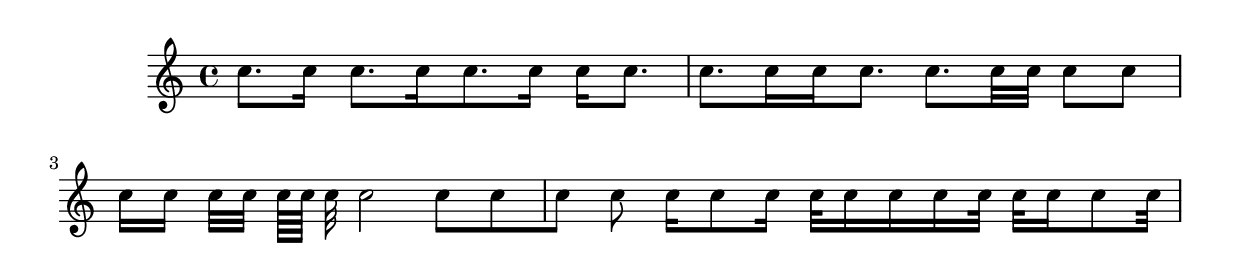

\version "2.4.0"

\header{
texidoc="
Beaming is generated automatically. Beams may cross bar lines. In that
case, line breaks are forbidden.  Yet clef and key signatures are
hidden just as with breakable bar lines.
"
}

\score { \context Staff  \relative c''  {
	 c8.[ c16]
	 c8.[ c16 c8.  c16]
	 c16[ c8.] |
	 c8.[ c16  c16  c8.]
	 c8.[ c32  c32]
	 c8[ c8] |
	 c16[ c16]
	 c32[ c32]
	 c64[ c64]	
	c32
	c2

	 c8[ c c] c8 % over barline
	 c16[ c8 c16]
	 c32[ c16 c16 c16 c32]
	 c32[ c16 c8 c32]		 % hmm ?
	
		}}

